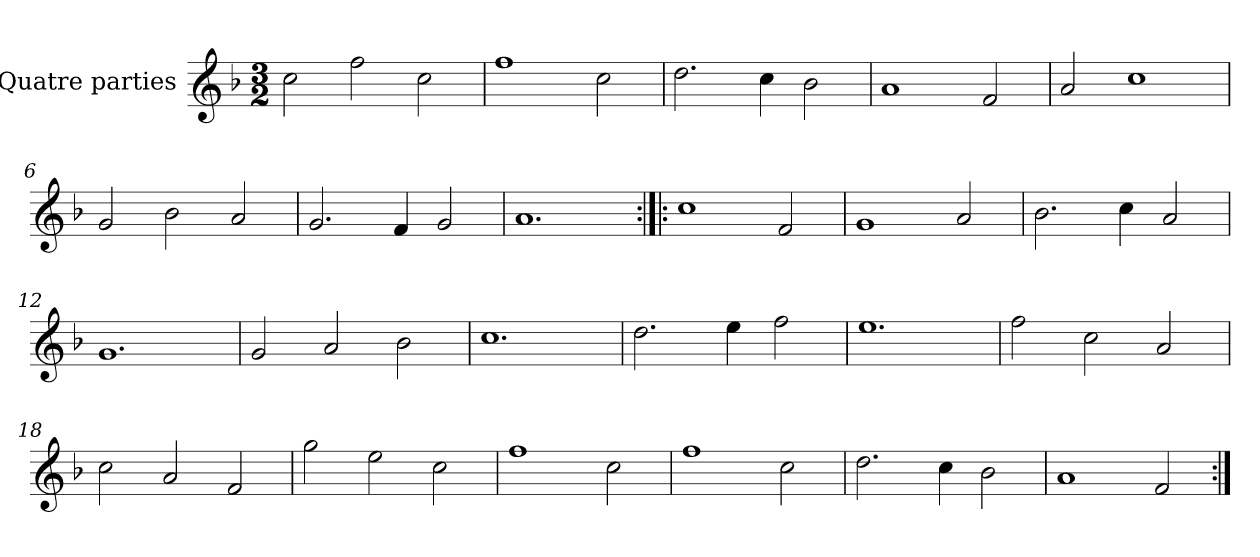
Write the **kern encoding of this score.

**kern
*part1
*staff1
*I"Quatre parties
*clefG2
*k[b-]
*M3/2
*MM180
=1
2cc\
2ff\
2cc\
=2
1ff
2cc\
=3
2.dd\
4cc\
2b-\
=4
1a
2f/
=5
2a/
1cc
=6
2g/
2b-\
2a/
=7
2.g/
4f/
2g/
=8
1.a
=9:|!|:
1cc
2f/
=10
1g
2a/
=11
2.b-\
4cc\
2a/
=12
1.g
=13
2g/
2a/
2b-\
=14
1.cc
=15
2.dd\
4ee\
2ff\
=16
1.ee
=17
2ff\
2cc\
2a/
=18
2cc\
2a/
2f/
=19
2gg\
2ee\
2cc\
=20
1ff
2cc\
=21
1ff
2cc\
=22
2.dd\
4cc\
2b-\
=23
1a
2f/
=:|!
*-
